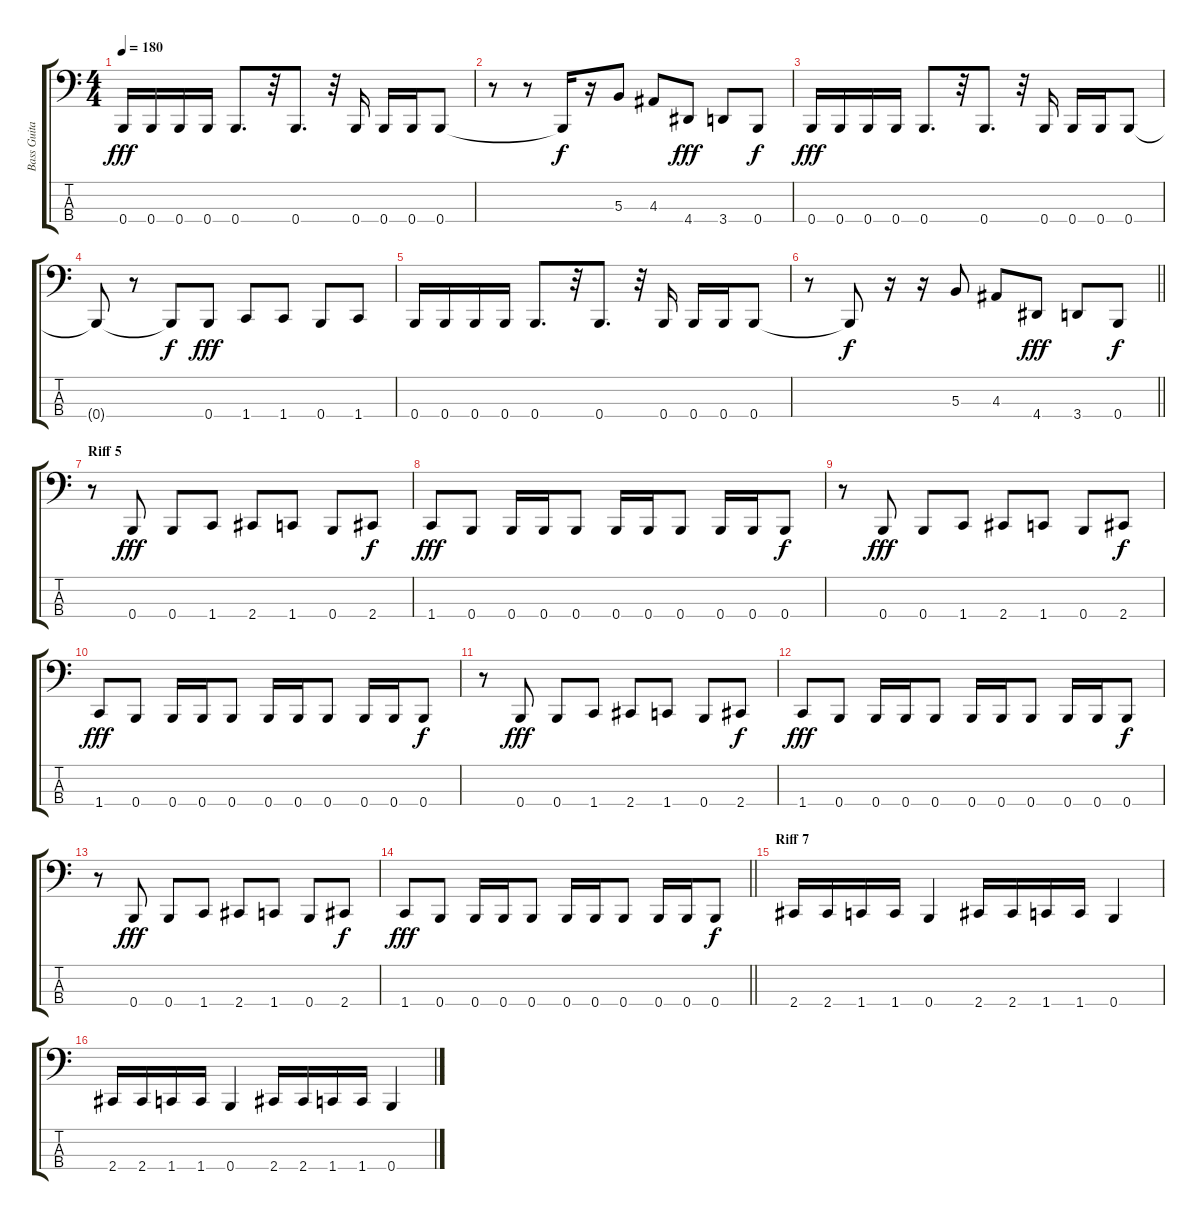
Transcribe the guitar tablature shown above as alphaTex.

\track ("Bass Guitar" "Bass Guita") {instrument electricbassfinger}
\staff {score tabs}
\tuning (E2 B1 Gb1 B0) {hide}
\ts (4 4)
\tempo 180
\clef f4
\ks c
0.4.16{dy fff} 0.4.16 0.4.16 0.4.16 0.4.8{d} r.32 0.4.8{d} r.32 0.4.16 0.4.16 0.4.16 0.4.8 |
r.8 r.8 0.4{t}.16{dy f} r.16 5.3.8 4.3.8 4.4.8{dy fff} 3.4.8 0.4.8{dy f} |
0.4.16{dy fff} 0.4.16 0.4.16 0.4.16 0.4.8{d} r.32 0.4.8{d} r.32 0.4.16 0.4.16 0.4.16 0.4.8 |
0.4{t}.8 r.8 0.4{t}.8{dy f} 0.4.8{dy fff} 1.4.8 1.4.8 0.4.8 1.4.8 |
0.4.16 0.4.16 0.4.16 0.4.16 0.4.8{d} r.32 0.4.8{d} r.32 0.4.16 0.4.16 0.4.16 0.4.8 |
\barLineRight lightlight
r.8 0.4{t}.8{dy f} r.16 r.16 5.3.8 4.3.8 4.4.8{dy fff} 3.4.8 0.4.8{dy f} |
\section ("" "Riff 5")
r.8 0.4.8{dy fff} 0.4.8 1.4.8 2.4.8 1.4.8 0.4.8 2.4.8{dy f} |
1.4.8{dy fff} 0.4.8 0.4.16 0.4.16 0.4.8 0.4.16 0.4.16 0.4.8 0.4.16 0.4.16 0.4.8{dy f} |
r.8 0.4.8{dy fff} 0.4.8 1.4.8 2.4.8 1.4.8 0.4.8 2.4.8{dy f} |
1.4.8{dy fff} 0.4.8 0.4.16 0.4.16 0.4.8 0.4.16 0.4.16 0.4.8 0.4.16 0.4.16 0.4.8{dy f} |
r.8 0.4.8{dy fff} 0.4.8 1.4.8 2.4.8 1.4.8 0.4.8 2.4.8{dy f} |
1.4.8{dy fff} 0.4.8 0.4.16 0.4.16 0.4.8 0.4.16 0.4.16 0.4.8 0.4.16 0.4.16 0.4.8{dy f} |
r.8 0.4.8{dy fff} 0.4.8 1.4.8 2.4.8 1.4.8 0.4.8 2.4.8{dy f} |
\barLineRight lightlight
1.4.8{dy fff} 0.4.8 0.4.16 0.4.16 0.4.8 0.4.16 0.4.16 0.4.8 0.4.16 0.4.16 0.4.8{dy f} |
\section ("" "Riff 7")
2.4.16 2.4.16 1.4.16 1.4.16 0.4.4 2.4.16 2.4.16 1.4.16 1.4.16 0.4.4 |
2.4.16 2.4.16 1.4.16 1.4.16 0.4.4 2.4.16 2.4.16 1.4.16 1.4.16 0.4.4
